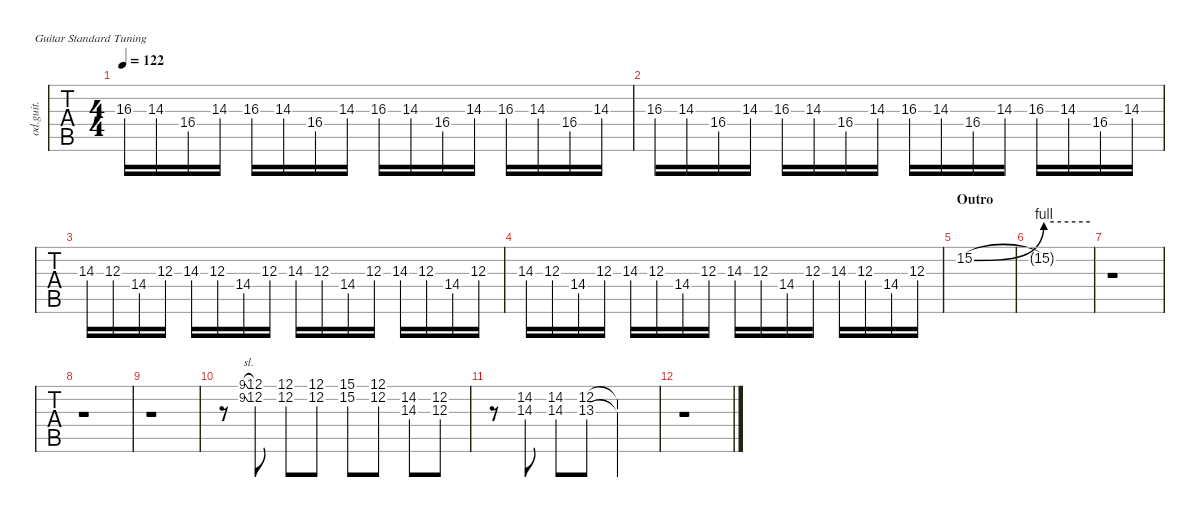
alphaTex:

\defaultSystemsLayout 4
\hideDynamics
\bracketExtendMode nobrackets
\track ("Guitar(keyboard)" "od.guit.") {defaultSystemsLayout 4 instrument overdrivenguitar}
\staff {tabs}
\tuning (E4 B3 G3 D3 A2 E2)
\ts (4 4)
\tempo 122
\clef g2
\ks c
16.3.16{dy f} 14.3.16 16.4{acc #}.16 14.3.16 16.3.16 14.3.16 16.4{acc #}.16 14.3.16 16.3.16 14.3.16 16.4{acc #}.16 14.3.16 16.3.16 14.3.16 16.4{acc #}.16 14.3.16 |
16.3.16 14.3.16 16.4{acc #}.16 14.3.16 16.3.16 14.3.16 16.4{acc #}.16 14.3.16 16.3.16 14.3.16 16.4{acc #}.16 14.3.16 16.3.16 14.3.16 16.4{acc #}.16 14.3.16 |
14.3.16 12.3.16 14.4.16 12.3.16 14.3.16 12.3.16 14.4.16 12.3.16 14.3.16 12.3.16 14.4.16 12.3.16 14.3.16 12.3.16 14.4.16 12.3.16 |
14.3.16 12.3.16 14.4.16 12.3.16 14.3.16 12.3.16 14.4.16 12.3.16 14.3.16 12.3.16 14.4.16 12.3.16 14.3.16 12.3.16 14.4.16 12.3.16 |
\section ("" "Outro")
15.2{be (bend 0 0 60 4)}.1 |
15.2{be (hold 0 4 60 4) t}.1 |
r.1 |
r.1 |
r.1 |
r.8 (9.1{sl acc #} 9.2{sl acc #}).8{gr dy mf} (12.1 12.2).8{dy f} (12.1 12.2).8 (12.1 12.2).8 (15.1 15.2).8 (12.1 12.2).8 (14.2{acc #} 14.3).8 (12.2 12.3).8 |
r.8 (14.2{acc #} 14.3).8 (14.2{acc #} 14.3).8 (12.2 13.3{acc #}).8 (12.2{t} 13.3{t acc #}).2 |
r.1
